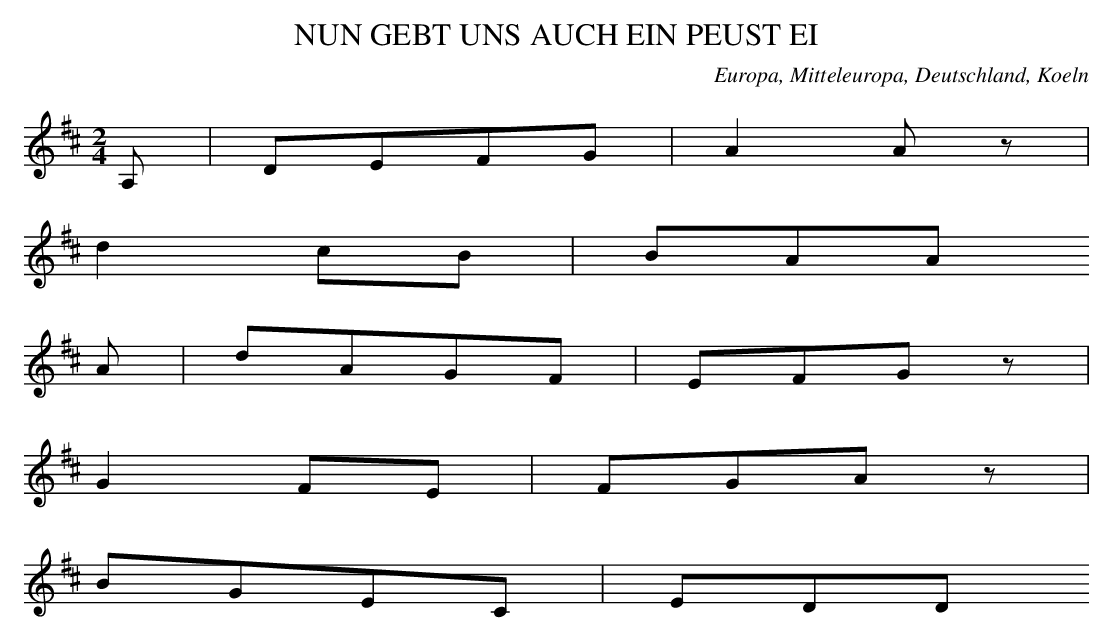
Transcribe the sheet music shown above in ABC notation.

X:1
T: NUN GEBT UNS AUCH EIN PEUST EI
O: Europa, Mitteleuropa, Deutschland, Koeln
M: 2/4
L: 1/8
K: D
A, | DEFG | A2Az |
d2cB | BAA
A | dAGF | EFGz |
G2FE | FGAz |
BGEC | EDD
